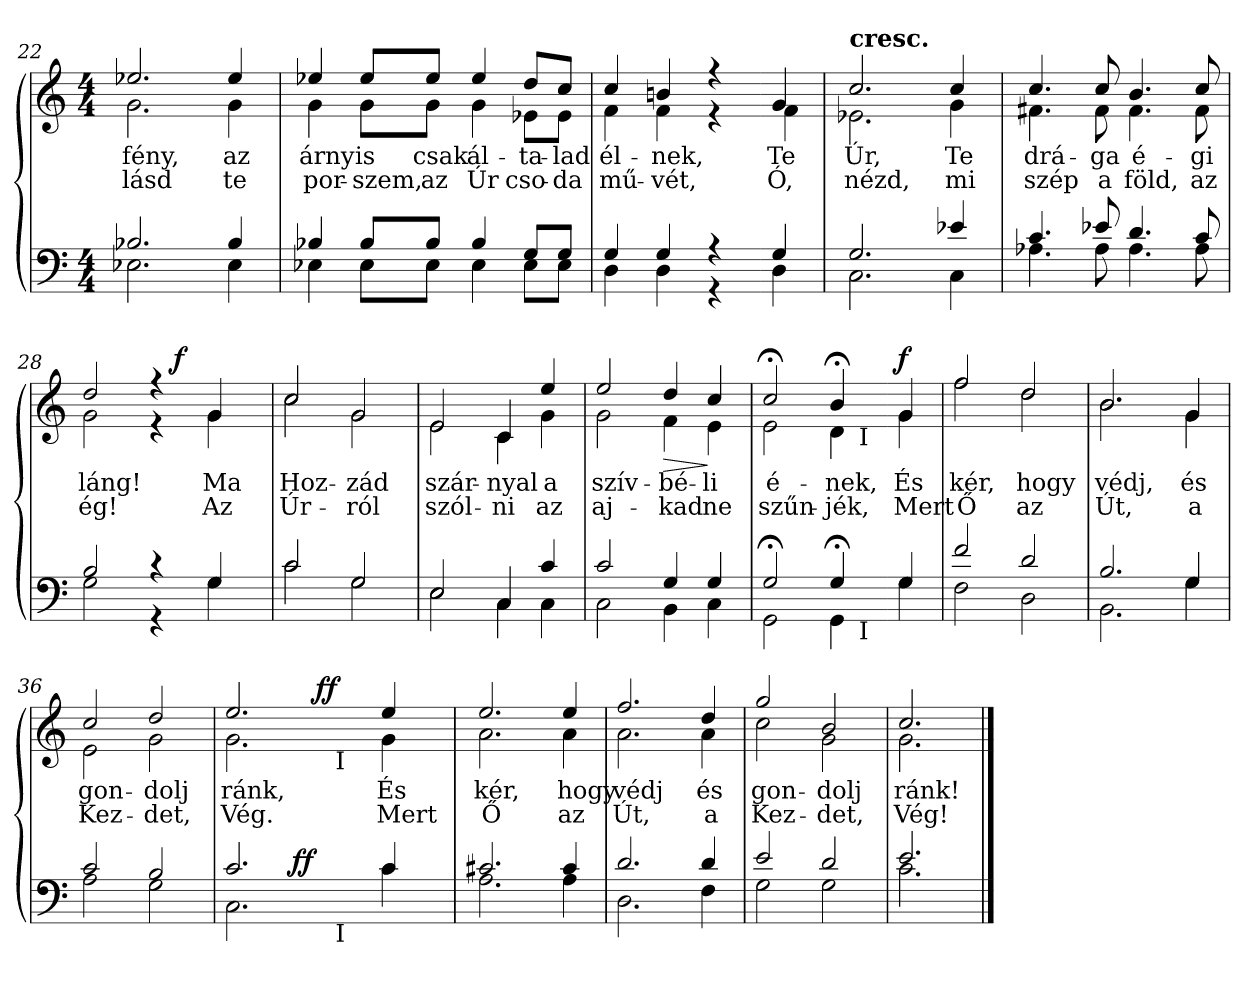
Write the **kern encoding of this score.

**kern	**dynam	**kern	**text	**text	**dynam
*part2	*part2	*part1	*part1	*part1	*part1
*staff2	*staff2	*staff1	*staff1	*staff1	*staff1
*clefF4	*	*clefG2	*	*	*
*k[]	*	*k[]	*	*	*
*C:	*	*C:	*	*	*
*M4/4	*	*M4/4	*	*	*
=22	=22	=22	=22	=22	=22
*^	*	*^	*	*	*
!	!	!	!	!	!LO:LY:b	!LO:LY:b	!
2.B-X/	2.E-X\	.	2.ee-X/	2.g\	fény,	lásd	.
!	!	!	!	!	!LO:LY:b	!LO:LY:b	!
4B-/	4E-\	.	4ee-/	4g\	az	te	.
=23	=23	=23	=23	=23	=23	=23	=23
!	!	!	!	!	!LO:LY:b	!LO:LY:b	!
4B-X/	4E-X\	.	4ee-X/	4g\	árny	por-	.
!	!	!	!	!	!LO:LY:b	!LO:LY:b	!
8B-/L	8E-\L	.	8ee-/L	8g\L	is	-szem,	.
!	!	!	!	!	!LO:LY:b	!LO:LY:b	!
8B-/J	8E-\J	.	8ee-/J	8g\J	csak	az	.
!	!	!	!	!	!LO:LY:b	!LO:LY:b	!
4B-/	4E-\	.	4ee-/	4g\	ál-	Úr	.
!	!	!	!	!	!LO:LY:b	!LO:LY:b	!
8G/L	8E-\L	.	8dd/L	8e-X\L	-ta-	cso-	.
!	!	!	!	!	!LO:LY:b	!LO:LY:b	!
8G/J	8E-\J	.	8cc/J	8e-\J	-lad	-da	.
=24	=24	=24	=24	=24	=24	=24	=24
!	!	!	!	!	!LO:LY:b	!LO:LY:b	!
4G/	4D\	.	4cc/	4f\	él-	mű-	.
!	!	!	!	!	!LO:LY:b	!LO:LY:b	!
4G/	4D\	.	4bn/	4f\	-nek,	-vét,	.
4r	4r	.	4r	4r	.	.	.
!!LO:LB:g=z	!!
=25-	=25-	=25-	=25-	=25-	=25-	=25-	=25-
!	!	!	!	!	!LO:LY:b	!LO:LY:b	!
4G/	4D\	.	4g/	4f\	Te	Ó,	.
=26	=26	=26	=26	=26	=26	=26	=26
!	!	!	!LO:TX:a:B:t=cresc.	!	!	!	!
!	!	!	!	!	!LO:LY:b	!LO:LY:b	!
2.G/	2.C\	.	2.cc/	2.e-X\	Úr,	nézd,	.
!	!	!	!	!	!LO:LY:b	!LO:LY:b	!
4e-X/	4C\	.	4cc/	4g\	Te	mi	.
=27	=27	=27	=27	=27	=27	=27	=27
!	!	!	!	!	!LO:LY:b	!LO:LY:b	!
4.c/	4.A-X\	.	4.cc/	4.f#X\	drá-	szép	.
!	!	!	!	!	!LO:LY:b	!LO:LY:b	!
8e-X/	8A-\	.	8cc/	8f#\	-ga	a	.
!	!	!	!	!	!LO:LY:b	!LO:LY:b	!
4.d/	4.A-\	.	4.b/	4.f#\	é-	föld,	.
!	!	!	!	!	!LO:LY:b	!LO:LY:b	!
8c/	8A-\	.	8cc/	8f#\	-gi	az	.
=28	=28	=28	=28	=28	=28	=28	=28
!	!	!	!	!	!LO:LY:b	!LO:LY:b	!
*	*	*	*	*^	*	*	*
2B/	2G\	.	2dd/	2g\	2ryy	láng!	ég!	.
4r	4r	.	4r	4r	16.ryy	.	.	.
!	!	!	!	!	!	!	!	!LO:DY:a
.	.	.	.	.	4ryy	.	.	f
!	!	!	!	!	!	!LO:LY:b	!LO:LY:b	!
4G/	4G\	.	4g/	4g\	.	Ma	Az	.
.	.	.	.	.	8ryy	.	.	.
.	.	.	.	.	32ryy	.	.	.
*	*	*	*	*v	*v	*	*	*
=29	=29	=29	=29	=29	=29	=29	=29
*	*	*	*	*^	*	*	*
!	!	!	!	!	!	!LO:LY:b	!LO:LY:b	!
*	*	*	*	*v	*v	*	*	*
2c/	2c\	.	2cc/	2cc\	Hoz-	Úr-	.
!	!	!	!	!	!LO:LY:b	!LO:LY:b	!
2G/	2G\	.	2g/	2g\	-zád	-ról	.
=30	=30	=30	=30	=30	=30	=30	=30
!	!	!	!	!	!LO:LY:b	!LO:LY:b	!
2E/	2E\	.	2e/	2e\	szár-	szól-	.
!	!	!	!	!	!LO:LY:b	!LO:LY:b	!
4C/	4C\	.	4c/	4c\	-nyal	-ni	.
!	!	!	!	!	!LO:LY:b	!LO:LY:b	!
4c/	4C\	.	4ee/	4g\	a	az	.
=31	=31	=31	=31	=31	=31	=31	=31
!	!	!	!	!	!LO:LY:b	!LO:LY:b	!
2c/	2C\	.	2ee/	2g\	szív-	aj-	.
!	!	!	!	!	!	!	!LO:HP:b
!	!	!	!	!	!LO:LY:b	!LO:LY:b	!
4G/	4BB\	.	4dd/	4f\	-bé-	-kad	>
!	!	!	!	!	!LO:LY:b	!LO:LY:b	!
4G/	4C\	.	4cc/	4e\	-li	ne	]
=32	=32	=32	=32	=32	=32	=32	=32
!	!	!	!	!	!LO:LY:b	!LO:LY:b	!
*	*^	*	*	*^	*	*	*
2G;/	2GG\	2ryy	.	2cc;/	2e\	2ryy	é-	szűn-	.
!	!	!	!	!	!	!	!LO:LY:b	!LO:LY:b	!
4G;/	4GG\	8ryy	.	4b;/	4d\	8ryy	-nek,	-jék,	.
!	!	!	!	!	!	!LO:TX:b:t=I	!	!	!
!	!	!LO:TX:b:t=I	!	!	!	!	!	!	!
.	.	8ryy	.	.	.	8ryy	.	.	.
*	*v	*v	*	*	*	*	*	*	*
*	*	*	*	*v	*v	*	*	*
!!LO:LB:g=z
=33-	=33-	=33-	=33-	=33-	=33-	=33-	=33-
*	*^	*	*	*^	*	*	*
!	!	!	!	!	!	!	!LO:LY:b	!LO:LY:b	!LO:DY:a
*	*v	*v	*	*	*	*	*	*	*
*	*	*	*	*v	*v	*	*	*
4G/	4G\	.	4g/	4g\	És	Mert	f
=34	=34	=34	=34	=34	=34	=34	=34
!	!	!	!	!	!LO:LY:b	!LO:LY:b	!
2f/	2F\	.	2ff/	2ff\	kér,	Ő	.
!	!	!	!	!	!LO:LY:b	!LO:LY:b	!
2d/	2D\	.	2dd/	2dd\	hogy	az	.
=35	=35	=35	=35	=35	=35	=35	=35
!	!	!	!	!	!LO:LY:b	!LO:LY:b	!
2.B/	2.BB\	.	2.b/	2.b\	védj,	Út,	.
!	!	!	!	!	!LO:LY:b	!LO:LY:b	!
4G/	4G\	.	4g/	4g\	és	a	.
=36	=36	=36	=36	=36	=36	=36	=36
!	!	!	!	!	!LO:LY:b	!LO:LY:b	!
2c/	2A\	.	2cc/	2e\	gon-	Kez-	.
!	!	!	!	!	!LO:LY:b	!LO:LY:b	!
2B/	2G\	.	2dd/	2g\	-dolj	-det,	.
=37	=37	=37	=37	=37	=37	=37	=37
!	!	!	!	!	!LO:LY:b	!LO:LY:b	!
*^	*^	*	*^	*^	*	*	*
2.c/	2.C\	4ryy	4...ryy	.	2.ee/	2.g\	4ryy	4...ryy	ránk,	Vég.	.
.	.	16.ryy	.	.	.	.	8ryy	.	.	.	.
!	!	!	!	!LO:DY:a	!	!	!	!	!	!	!
.	.	2ryy	.	ff	.	.	.	.	.	.	.
.	.	.	.	.	.	.	32ryy	.	.	.	.
!	!	!	!	!	!	!	!	!	!	!	!LO:DY:a
.	.	.	.	.	.	.	2ryy	.	.	.	ff
!	!	!	!	!	!	!	!	!LO:TX:b:t=I	!	!	!
!	!	!	!LO:TX:b:t=I	!	!	!	!	!	!	!	!
.	.	.	2ryy	.	.	.	.	2ryy	.	.	.
!	!	!	!	!	!	!	!	!	!LO:LY:b	!LO:LY:b	!
4c/	4c\	.	.	.	4ee/	4g\	.	.	És	Mert	.
.	.	8ryy	.	.	.	.	.	.	.	.	.
.	.	.	.	.	.	.	16.ryy	.	.	.	.
.	.	32ryy	32ryy	.	.	.	.	32ryy	.	.	.
*	*v	*v	*v	*	*	*	*	*	*	*	*
*	*	*	*	*v	*v	*v	*	*	*
=38	=38	=38	=38	=38	=38	=38	=38
*^	*^	*	*^	*^	*	*	*
!	!	!	!	!	!	!	!	!	!LO:LY:b	!LO:LY:b	!
*	*v	*v	*v	*	*	*	*	*	*	*	*
*	*	*	*	*v	*v	*v	*	*	*
2.c#X/	2.A\	.	2.ee/	2.a\	kér,	Ő	.
!	!	!	!	!	!LO:LY:b	!LO:LY:b	!
4c#/	4A\	.	4ee/	4a\	hogy	az	.
=39	=39	=39	=39	=39	=39	=39	=39
!	!	!	!	!	!LO:LY:b	!LO:LY:b	!
2.d/	2.D\	.	2.ff/	2.a\	védj	Út,	.
!	!	!	!	!	!LO:LY:b	!LO:LY:b	!
4d/	4F\	.	4dd/	4a\	és	a	.
=40	=40	=40	=40	=40	=40	=40	=40
!	!	!	!	!	!LO:LY:b	!LO:LY:b	!
2e/	2G\	.	2gg/	2cc\	gon-	Kez-	.
!	!	!	!	!	!LO:LY:b	!LO:LY:b	!
2d/	2G\	.	2b/	2g\	-dolj	-det,	.
=41	=41	=41	=41	=41	=41	=41	=41
!	!	!	!	!	!LO:LY:b	!LO:LY:b	!
2.e/	2.c\	.	2.cc/	2.g\	ránk!	Vég!	.
*v	*v	*	*	*	*	*	*
*	*	*v	*v	*	*	*
==	==	==	==	==	==
*-	*-	*-	*-	*-	*-
